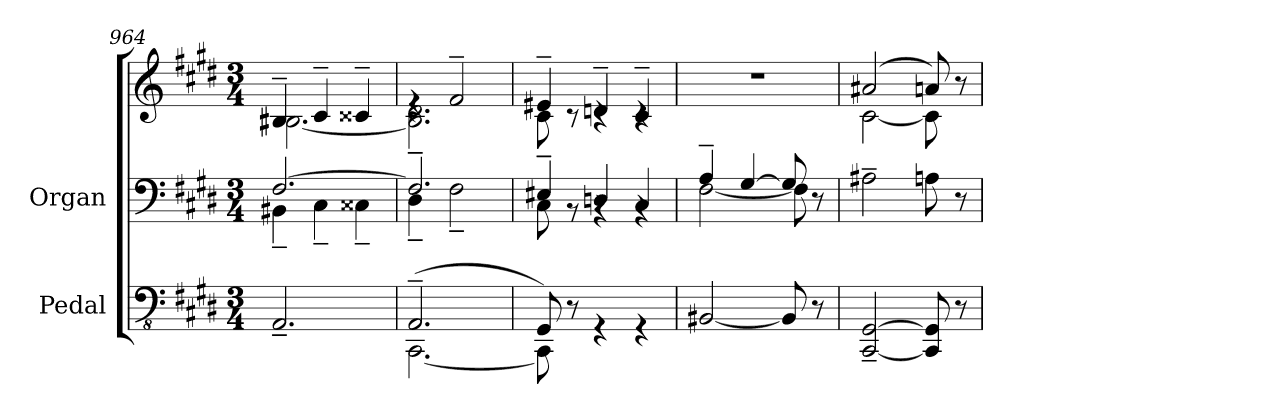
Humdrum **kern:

**kern	**kern	**kern
*part2	*part1	*part1
*staff3	*staff2	*staff1
*I"Pedal	*I"Organ	*
*clefFv4	*clefF4	*clefG2
*k[f#c#g#d#]	*k[f#c#g#d#]	*k[f#c#g#d#]
*M3/4	*M3/4	*M3/4
=964	=964	=964
*	*^	*^
2.AAA~/	[2.F#/	4BB#X~\	4B#X~/	[2.B#\
.	.	4C#~\	4c#~/	.
.	.	4C##X~\	4c##X~/	.
!!LO:LB:g=z	!!
=965	=965	=965	=965	=965
*^	*	*	*	*
(>2.AAA~/	[2.CCC#\	2.F#/]	4D#~\	4re	2.B#\]~ 2.d#\~
.	.	.	2F#~\	2f#~/	.
=966	=966	=966	=966	=966	=966
8GGG#/)	8CCC#\]	4E#X~/	8C#\	4e#X~/	8c#\
8r	8ryy	.	8rBB	.	8rc
4rGGG	2ryy	4Dn/	4rBB	4dn~/	4rc
4rGGG	.	4C#/	4rBB	4c#~/	4rc
*v	*v	*	*	*v	*v
=967	=967	=967	=967
[2BBB#X/	4A~/	[2F#\	2.r
.	[4G#/	.	.
8BBB#/]	8G#/]	8F#\]	.
8r	8r	8ryy	.
*	*v	*v	*
=968	=968	=968
*	*	*^
[2CCC#/~ [2GGG#/~	2A#X~\	(>2a#X/	[2c#\
8CCC#/] 8GGG#/]	8An\	8an/)	8c#\]
8r	8r	8r	8ryy
*	*	*v	*v
=	=	=
*-	*-	*-
